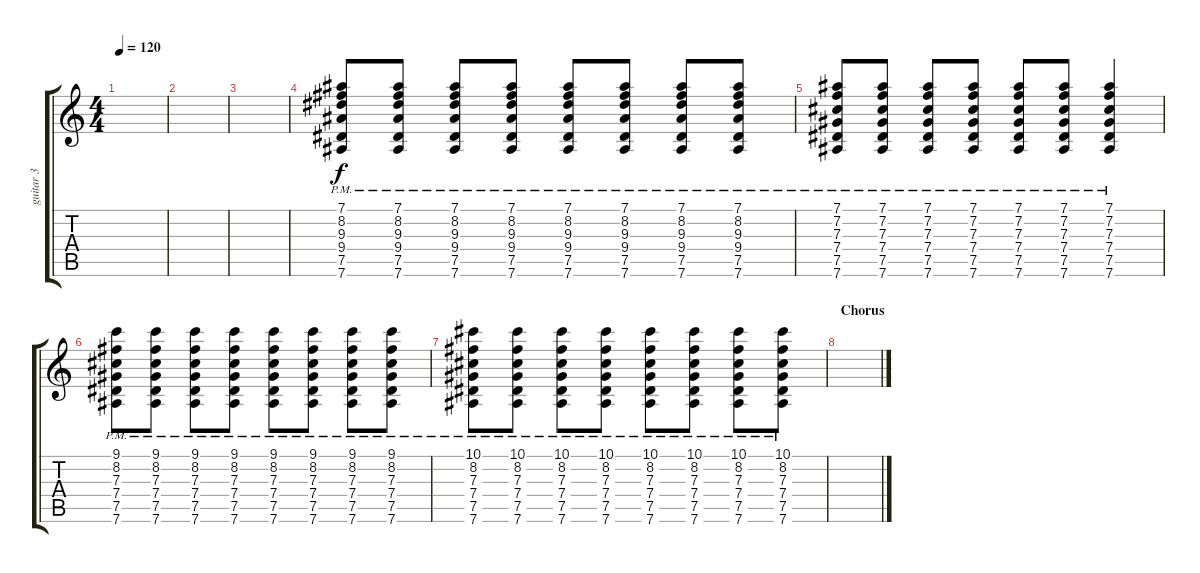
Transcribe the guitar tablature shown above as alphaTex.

\track ("guitar 3" "guitar 3") {instrument overdrivenguitar}
\staff {score tabs}
\tuning (Eb4 Bb3 Gb3 Db3 Ab2 Eb2) {hide}
\ts (4 4)
\tempo 120
\clef g2
\ks c
|
|
|
(7.1 8.2 9.3{pm} 9.4 7.5 7.6).8 (7.1 8.2 9.3{pm} 9.4 7.5 7.6).8 (7.1 8.2 9.3{pm} 9.4 7.5 7.6).8 (7.1 8.2 9.3{pm} 9.4 7.5 7.6).8 (7.1 8.2 9.3{pm} 9.4 7.5 7.6).8 (7.1 8.2 9.3{pm} 9.4 7.5 7.6).8 (7.1 8.2 9.3{pm} 9.4 7.5 7.6).8 (7.1 8.2 9.3{pm} 9.4 7.5 7.6).8 |
(7.1 7.2 7.3 7.4{pm} 7.5 7.6).8 (7.1 7.2 7.3 7.4{pm} 7.5 7.6).8 (7.1 7.2 7.3 7.4{pm} 7.5 7.6).8 (7.1 7.2 7.3 7.4{pm} 7.5 7.6).8 (7.1 7.2 7.3 7.4{pm} 7.5 7.6).8 (7.1 7.2 7.3 7.4{pm} 7.5 7.6).8 (7.1 7.2 7.3 7.4{pm} 7.5 7.6).4 |
(9.1 8.2 7.3 7.4{pm} 7.5 7.6).8 (9.1 8.2 7.3 7.4{pm} 7.5 7.6).8 (9.1 8.2 7.3 7.4{pm} 7.5 7.6).8 (9.1 8.2 7.3 7.4{pm} 7.5 7.6).8 (9.1 8.2 7.3 7.4{pm} 7.5 7.6).8 (9.1 8.2 7.3 7.4{pm} 7.5 7.6).8 (9.1 8.2 7.3 7.4{pm} 7.5 7.6).8 (9.1 8.2 7.3 7.4{pm} 7.5 7.6).8 |
(10.1 8.2 7.3{pm} 7.4 7.5 7.6).8 (10.1 8.2 7.3{pm} 7.4 7.5 7.6).8 (10.1 8.2 7.3{pm} 7.4 7.5 7.6).8 (10.1 8.2 7.3{pm} 7.4 7.5 7.6).8 (10.1 8.2 7.3{pm} 7.4 7.5 7.6).8 (10.1 8.2 7.3{pm} 7.4 7.5 7.6).8 (10.1 8.2 7.3{pm} 7.4 7.5 7.6).8 (10.1 8.2 7.3{pm} 7.4 7.5 7.6).8 |
\section ("" "Chorus")
